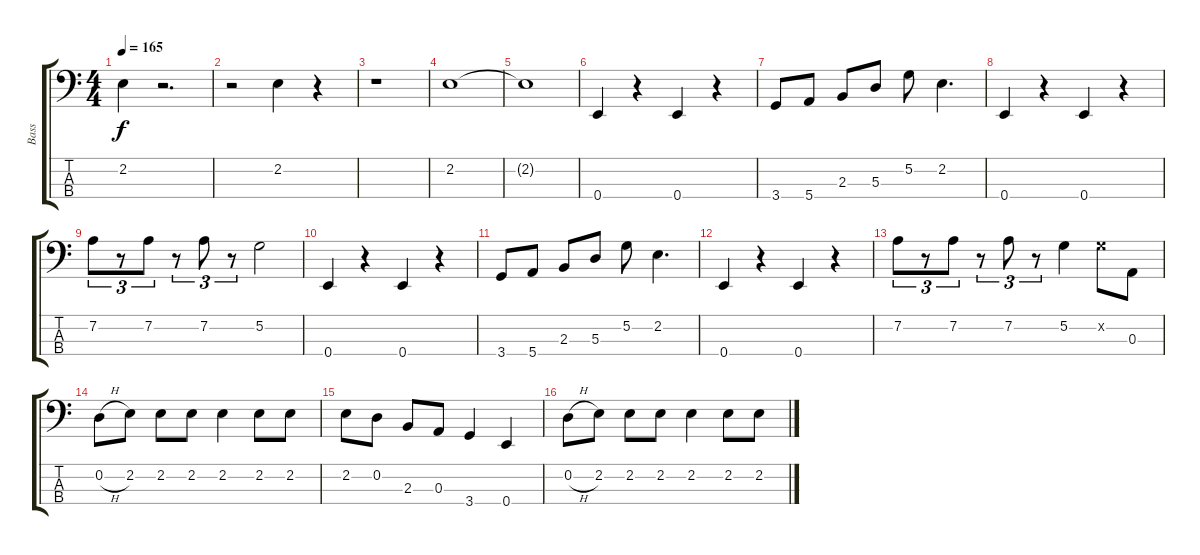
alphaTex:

\track ("Bass" "Bass") {instrument electricbassfinger}
\staff {score tabs}
\tuning (G2 D2 A1 E1) {hide}
\ts (4 4)
\tempo 165
\clef f4
\ks c
2.2.4{dy f} r.2{d} |
r.2 2.2.4 r.4 |
r.1 |
2.2.1 |
2.2{t}.1 |
0.4.4 r.4 0.4.4 r.4 |
3.4.8 5.4.8 2.3.8 5.3.8 5.2.8 2.2.4{d} |
0.4.4 r.4 0.4.4 r.4 |
7.2.8{tu (3 2)} r.8{tu (3 2)} 7.2.8{tu (3 2)} r.8{tu (3 2)} 7.2.8{tu (3 2)} r.8{tu (3 2)} 5.2.2 |
0.4.4 r.4 0.4.4 r.4 |
3.4.8 5.4.8 2.3.8 5.3.8 5.2.8 2.2.4{d} |
0.4.4 r.4 0.4.4 r.4 |
7.2.8{tu (3 2)} r.8{tu (3 2)} 7.2.8{tu (3 2)} r.8{tu (3 2)} 7.2.8{tu (3 2)} r.8{tu (3 2)} 5.2.4 5.2{x}.8 0.3.8 |
0.2{h}.8 2.2.8 2.2.8 2.2.8 2.2.4 2.2.8 2.2.8 |
2.2.8 0.2.8 2.3.8 0.3.8 3.4.4 0.4.4 |
0.2{h}.8 2.2.8 2.2.8 2.2.8 2.2.4 2.2.8 2.2.8
